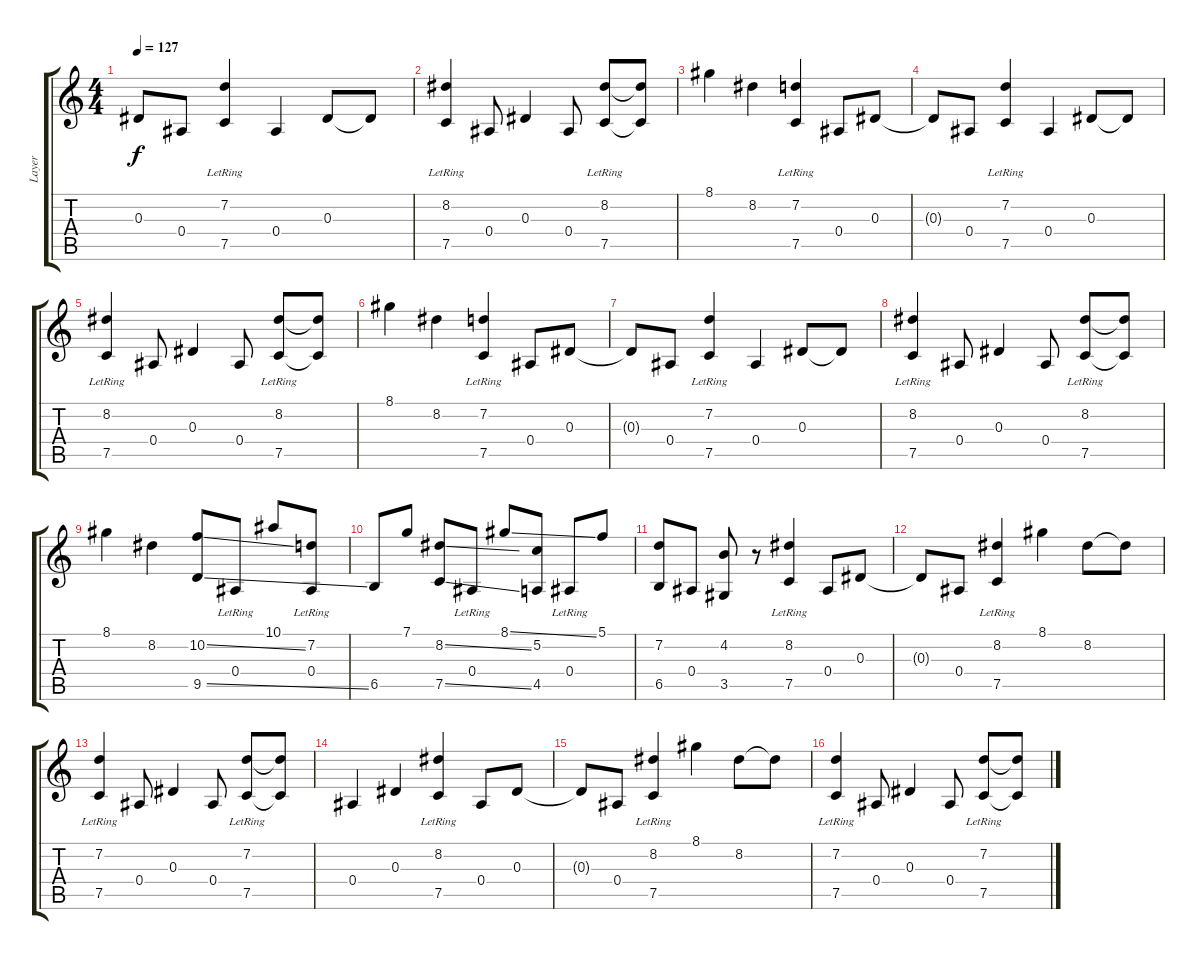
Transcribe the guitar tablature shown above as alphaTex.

\track ("Layer" "Layer") {instrument acousticguitarnylon}
\staff {score tabs}
\tuning (C4 G3 Eb3 Bb2 F2 C2) {hide}
\ts (4 4)
\tempo 127
\clef g2
\ks c
0.3{t}.8{dy f} 0.4.8 (7.2{lr} 7.5).4 0.4.4 0.3.8 0.3{t}.8 |
(8.2{lr} 7.5).4 0.4.8 0.3.4 0.4.8 (8.2 7.5{lr}).8 (8.2{t} 7.5{t}).8 |
8.1.4 8.2.4 (7.2{lr} 7.5).4 0.4.8 0.3.8 |
0.3{t}.8 0.4.8 (7.2{lr} 7.5).4 0.4.4 0.3.8 0.3{t}.8 |
(8.2{lr} 7.5).4 0.4.8 0.3.4 0.4.8 (8.2 7.5{lr}).8 (8.2{t} 7.5{t}).8 |
8.1.4 8.2.4 (7.2{lr} 7.5).4 0.4.8 0.3.8 |
0.3{t}.8 0.4.8 (7.2{lr} 7.5).4 0.4.4 0.3.8 0.3{t}.8 |
(8.2{lr} 7.5).4 0.4.8 0.3.4 0.4.8 (8.2 7.5{lr}).8 (8.2{t} 7.5{t}).8 |
8.1.4 8.2.4 (10.2{ss} 9.5{ss}).8 0.4{lr}.8 10.1.8 (7.2 0.4{lr}).8 |
6.5.8 7.1.8 (8.2{ss} 7.5{ss}).8 0.4{lr}.8 8.1{ss}.8 (5.2 4.5).8 0.4{lr}.8 5.1.8 |
(7.2 6.5).8 0.4.8 (4.2 3.5).8 r.8 (8.2{lr} 7.5).4 0.4.8 0.3.8 |
0.3{t}.8 0.4.8 (8.2 7.5{lr}).4 8.1.4 8.2.8 8.2{t}.8 |
(7.2{lr} 7.5).4 0.4.8 0.3.4 0.4.8 (7.2{lr} 7.5).8 (7.2{t} 7.5{t}).8 |
0.4.4 0.3.4 (8.2{lr} 7.5).4 0.4.8 0.3.8 |
0.3{t}.8 0.4.8 (8.2{lr} 7.5).4 8.1.4 8.2.8 8.2{t}.8 |
(7.2{lr} 7.5).4 0.4.8 0.3.4 0.4.8 (7.2{lr} 7.5).8 (7.2{t} 7.5{t}).8
